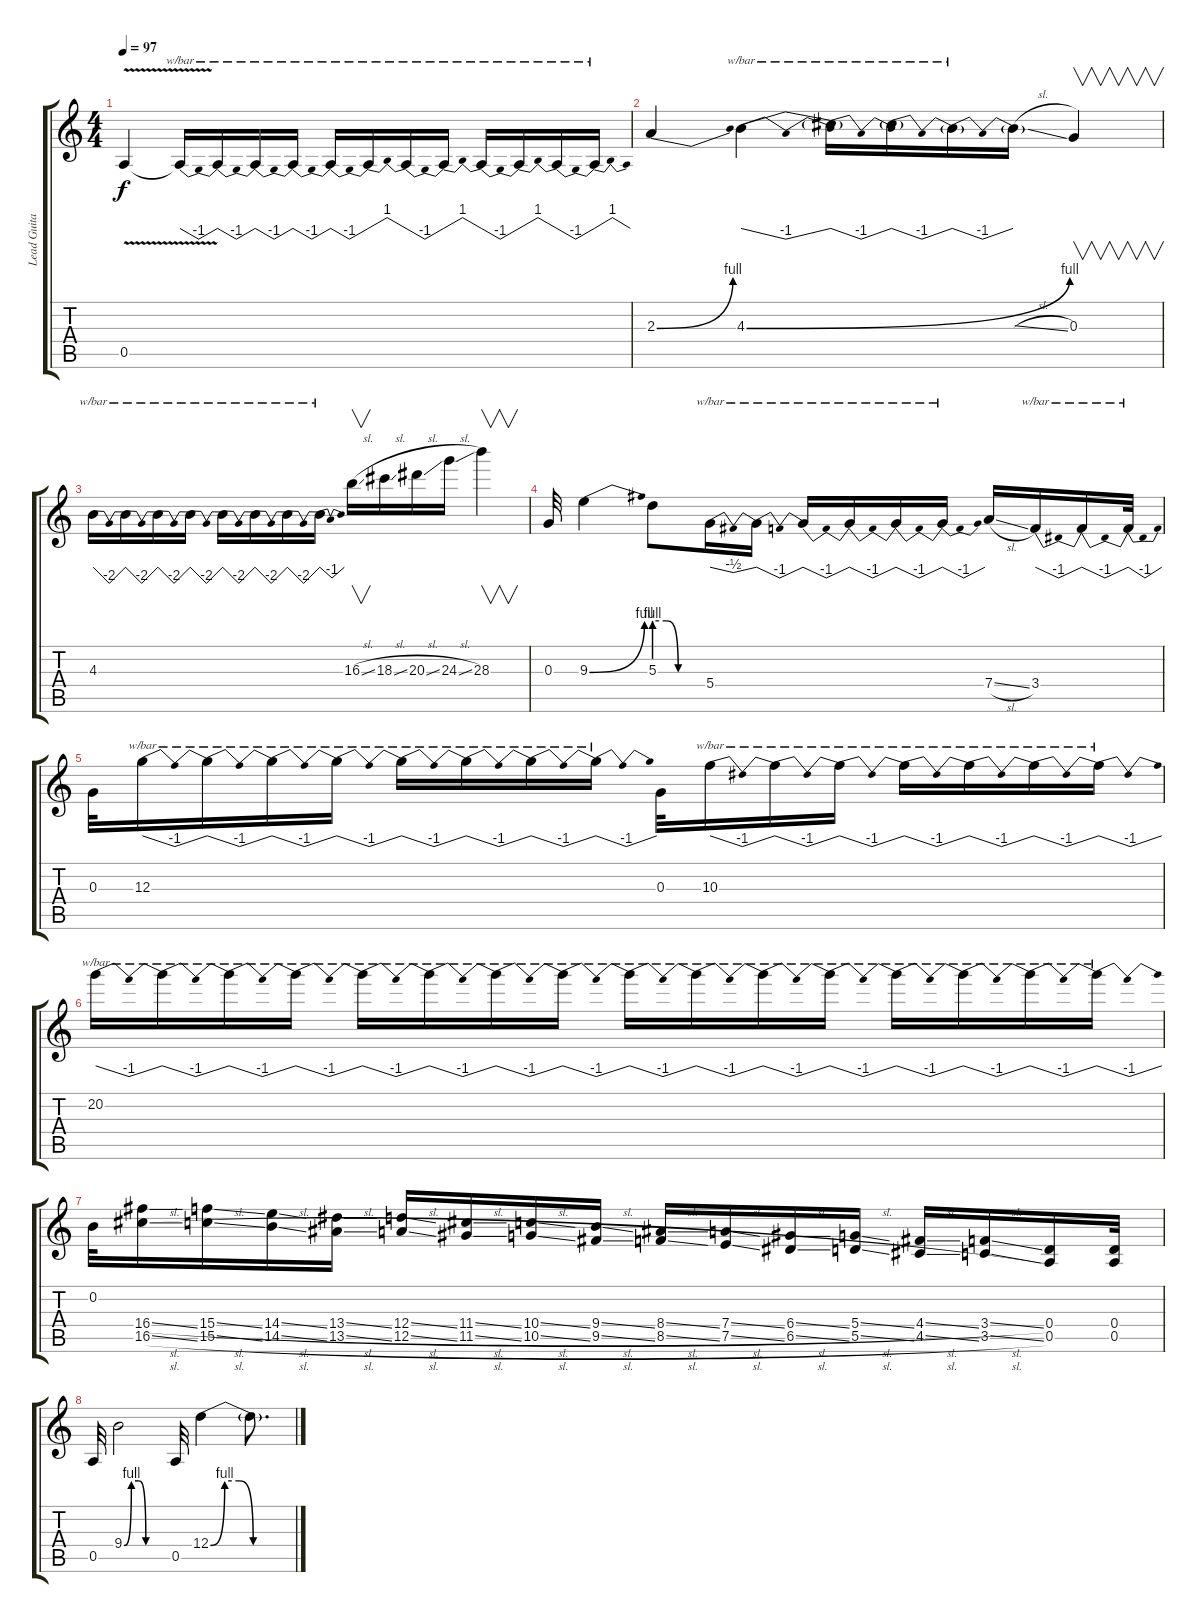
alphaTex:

\track ("Lead Guitar" "Lead Guita") {instrument overdrivenguitar}
\staff {score tabs}
\tuning (E4 B3 G3 D3 A2 E2) {hide}
\ts (4 4)
\tempo 97
\clef g2
\ks c
0.5{v}.4{dy f} 0.5{t}.16{tbe (dip default 0 0 30 -4 60 0)} 0.5{t}.16{tbe (dip default 0 0 30 -4 60 0)} 0.5{t}.16{tbe (dip default 0 0 30 -4 60 0)} 0.5{t}.16{tbe (dip default 0 0 30 -4 60 0)} 0.5{t}.16{tbe (dip default 0 0 30 -4 60 0)} 0.5{t}.16{tbe (dip default 0 0 30 4 60 0)} 0.5{t}.16{tbe (dip default 0 0 30 -4 60 0)} 0.5{t}.16{tbe (dip default 0 0 30 4 60 0)} 0.5{t}.16{tbe (dip default 0 0 30 -4 60 0)} 0.5{t}.16{tbe (dip default 0 0 30 4 60 0)} 0.5{t}.16{tbe (dip default 0 0 30 -4 60 0)} 0.5{t}.16{tbe (dip default 0 0 30 4 60 0)} |
2.3{be (bend 0 0 60 4)}.4 4.3{be (bend 0 0 60 4)}.4{tbe (dip default 0 0 30 -4 60 0)} 4.3{t}.16{tbe (dip default 0 0 30 -4 60 0)} 4.3{t}.16{tbe (dip default 0 0 30 -4 60 0)} 4.3{t}.16{tbe (dip default 0 0 30 -4 60 0)} 4.3{sl t}.16 0.3.4{v} |
4.3.16{tbe (dip default 0 0 30 -8 60 0)} 4.3{t}.16{tbe (dip default 0 0 30 -8 60 0)} 4.3{t}.16{tbe (dip default 0 0 30 -8 60 0)} 4.3{t}.16{tbe (dip default 0 0 30 -8 60 0)} 4.3{t}.16{tbe (dip default 0 0 30 -8 60 0)} 4.3{t}.16{tbe (dip default 0 0 30 -8 60 0)} 4.3{t}.16{tbe (dip default 0 0 30 -8 60 0)} 4.3{t}.16{tbe (dip default 0 0 30 -4 60 0)} 16.3{sl}.16{v} 18.3{sl}.16 20.3{sl}.16 24.3{sl}.16 28.3.4{v} |
0.3.32 9.3{be (bend 0 0 60 4)}.4 5.3{be (custom 0 4 15 4 30 0 60 0)}.8 5.4.16{tbe (dip default 0 0 30 -2 60 0)} 5.4{t}.16{tbe (dip default 0 0 30 -4 60 0)} 5.4{t}.16{tbe (dip default 0 0 30 -4 60 0)} 5.4{t}.16{tbe (dip default 0 0 30 -4 60 0)} 5.4{t}.16{tbe (dip default 0 0 30 -4 60 0)} 5.4{t}.16{tbe (dip default 0 0 30 -4 60 0)} 7.4{sl}.16 3.4.16{tbe (dip default 0 0 30 -4 60 0)} 3.4{t}.16{tbe (dip default 0 0 30 -4 60 0)} 3.4{t}.32{tbe (dip default 0 0 30 -4 60 0)} |
0.3.32 12.3.16{tbe (dip default 0 0 30 -4 60 0)} 12.3{t}.16{tbe (dip default 0 0 30 -4 60 0)} 12.3{t}.16{tbe (dip default 0 0 30 -4 60 0)} 12.3{t}.16{tbe (dip default 0 0 30 -4 60 0)} 12.3{t}.16{tbe (dip default 0 0 30 -4 60 0)} 12.3{t}.16{tbe (dip default 0 0 30 -4 60 0)} 12.3{t}.16{tbe (dip default 0 0 30 -4 60 0)} 12.3{t}.16{tbe (dip default 0 0 30 -4 60 0)} 0.3.32 10.3.16{tbe (dip default 0 0 30 -4 60 0)} 10.3{t}.16{tbe (dip default 0 0 30 -4 60 0)} 10.3{t}.16{tbe (dip default 0 0 30 -4 60 0)} 10.3{t}.16{tbe (dip default 0 0 30 -4 60 0)} 10.3{t}.16{tbe (dip default 0 0 30 -4 60 0)} 10.3{t}.16{tbe (dip default 0 0 30 -4 60 0)} 10.3{t}.16{tbe (dip default 0 0 30 -4 60 0)} |
20.2.16{tbe (dip default 0 0 30 -4 60 0)} 20.2{t}.16{tbe (dip default 0 0 30 -4 60 0)} 20.2{t}.16{tbe (dip default 0 0 30 -4 60 0)} 20.2{t}.16{tbe (dip default 0 0 30 -4 60 0)} 20.2{t}.16{tbe (dip default 0 0 30 -4 60 0)} 20.2{t}.16{tbe (dip default 0 0 30 -4 60 0)} 20.2{t}.16{tbe (dip default 0 0 30 -4 60 0)} 20.2{t}.16{tbe (dip default 0 0 30 -4 60 0)} 20.2{t}.16{tbe (dip default 0 0 30 -4 60 0)} 20.2{t}.16{tbe (dip default 0 0 30 -4 60 0)} 20.2{t}.16{tbe (dip default 0 0 30 -4 60 0)} 20.2{t}.16{tbe (dip default 0 0 30 -4 60 0)} 20.2{t}.16{tbe (dip default 0 0 30 -4 60 0)} 20.2{t}.16{tbe (dip default 0 0 30 -4 60 0)} 20.2{t}.16{tbe (dip default 0 0 30 -4 60 0)} 20.2{t}.16{tbe (dip default 0 0 30 -4 60 0)} |
0.2.32{volume 0} (16.4{sl} 16.5{sl}).16 (15.4{sl} 15.5{sl}).16 (14.4{sl} 14.5{sl}).16 (13.4{sl} 13.5{sl}).16 (12.4{sl} 12.5{sl}).16 (11.4{sl} 11.5{sl}).16 (10.4{sl} 10.5{sl}).16 (9.4{sl} 9.5{sl}).16 (8.4{sl} 8.5{sl}).16 (7.4{sl} 7.5{sl}).16 (6.4{sl} 6.5{sl}).16 (5.4{sl} 5.5{sl}).16 (4.4{sl} 4.5{sl}).16 (3.4{sl} 3.5{sl}).16 (0.4 0.5).16 (0.4 0.5).32 |
0.5.32 9.4{be (custom 0 0 10 4 20 4 30 0 60 0)}.2 0.5.32 12.4{be (custom 0 0 10 4 20 4 30 0 60 0)}.4 12.4{t}.8{d}
